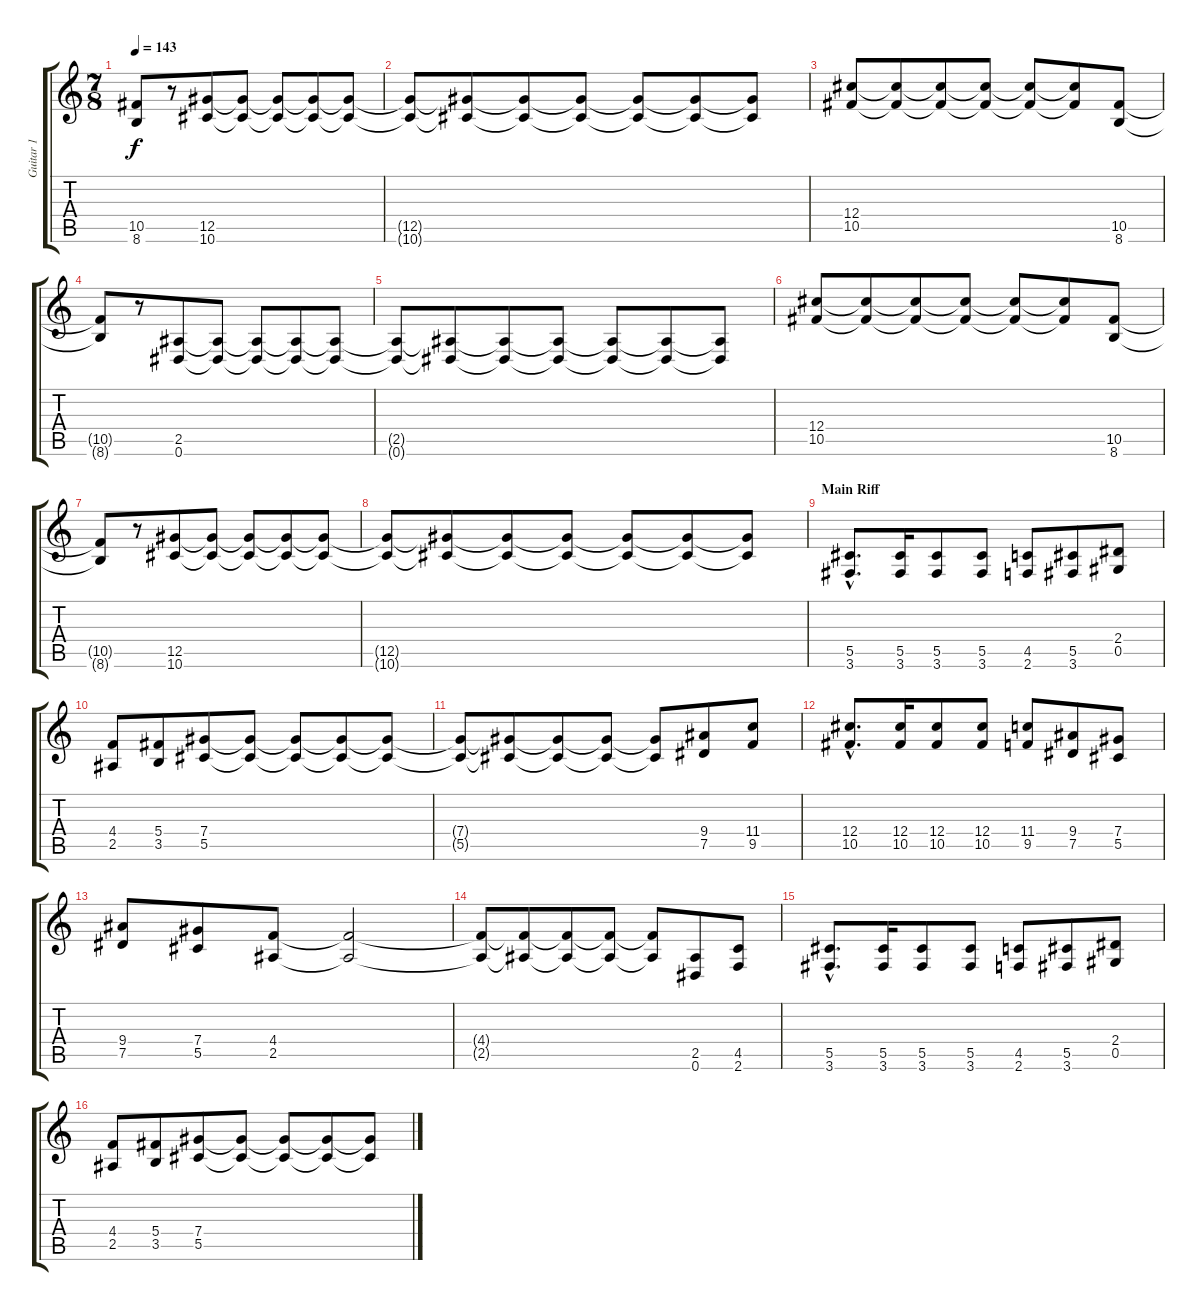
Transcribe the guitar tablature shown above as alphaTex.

\track ("Guitar 1" "Guitar 1") {instrument distortionguitar}
\staff {score tabs}
\tuning (Eb4 Bb3 Gb3 Db3 Ab2 Eb2) {hide}
\ts (7 8)
\tempo 143
\clef g2
\ks c
(10.5{t} 8.6{t}).8{dy f} r.8 (12.5 10.6).8 (12.5{t} 10.6{t}).8 (12.5{t} 10.6{t}).8 (12.5{t} 10.6{t}).8 (12.5{t} 10.6{t}).8 |
(12.5{t} 10.6{t}).8 (12.5{t} 10.6{t}).8 (12.5{t} 10.6{t}).8 (12.5{t} 10.6{t}).8 (12.5{t} 10.6{t}).8 (12.5{t} 10.6{t}).8 (12.5{t} 10.6{t}).8 |
(12.4 10.5).8 (12.4{t} 10.5{t}).8 (12.4{t} 10.5{t}).8 (12.4{t} 10.5{t}).8 (12.4{t} 10.5{t}).8 (12.4{t} 10.5{t}).8 (10.5 8.6).8 |
(10.5{t} 8.6{t}).8 r.8 (2.5 0.6).8 (2.5{t} 0.6{t}).8 (2.5{t} 0.6{t}).8 (2.5{t} 0.6{t}).8 (2.5{t} 0.6{t}).8 |
(2.5{t} 0.6{t}).8 (2.5{t} 0.6{t}).8 (2.5{t} 0.6{t}).8 (2.5{t} 0.6{t}).8 (2.5{t} 0.6{t}).8 (2.5{t} 0.6{t}).8 (2.5{t} 0.6{t}).8 |
(12.4 10.5).8 (12.4{t} 10.5{t}).8 (12.4{t} 10.5{t}).8 (12.4{t} 10.5{t}).8 (12.4{t} 10.5{t}).8 (12.4{t} 10.5{t}).8 (10.5 8.6).8 |
(10.5{t} 8.6{t}).8 r.8 (12.5 10.6).8 (12.5{t} 10.6{t}).8 (12.5{t} 10.6{t}).8 (12.5{t} 10.6{t}).8 (12.5{t} 10.6{t}).8 |
(12.5{t} 10.6{t}).8 (12.5{t} 10.6{t}).8 (12.5{t} 10.6{t}).8 (12.5{t} 10.6{t}).8 (12.5{t} 10.6{t}).8 (12.5{t} 10.6{t}).8 (12.5{t} 10.6{t}).8 |
\section ("" "Main Riff")
(5.5{hac} 3.6{hac}).8{d} (5.5 3.6).16 (5.5 3.6).8 (5.5 3.6).8 (4.5 2.6).8 (5.5 3.6).8 (2.4 0.5).8 |
(4.4 2.5).8 (5.4 3.5).8 (7.4 5.5).8 (7.4{t} 5.5{t}).8 (7.4{t} 5.5{t}).8 (7.4{t} 5.5{t}).8 (7.4{t} 5.5{t}).8 |
(7.4{t} 5.5{t}).8 (7.4{t} 5.5{t}).8 (7.4{t} 5.5{t}).8 (7.4{t} 5.5{t}).8 (7.4{t} 5.5{t}).8 (9.4 7.5).8 (11.4 9.5).8 |
(12.4{hac} 10.5{hac}).8{d} (12.4 10.5).16 (12.4 10.5).8 (12.4 10.5).8 (11.4 9.5).8 (9.4 7.5).8 (7.4 5.5).8 |
(9.4 7.5).8 (7.4 5.5).8 (4.4 2.5).8 (4.4{t} 2.5{t}).2 |
(4.4{t} 2.5{t}).8 (4.4{t} 2.5{t}).8 (4.4{t} 2.5{t}).8 (4.4{t} 2.5{t}).8 (4.4{t} 2.5{t}).8 (2.5 0.6).8 (4.5 2.6).8 |
(5.5{hac} 3.6{hac}).8{d} (5.5 3.6).16 (5.5 3.6).8 (5.5 3.6).8 (4.5 2.6).8 (5.5 3.6).8 (2.4 0.5).8 |
(4.4 2.5).8 (5.4 3.5).8 (7.4 5.5).8 (7.4{t} 5.5{t}).8 (7.4{t} 5.5{t}).8 (7.4{t} 5.5{t}).8 (7.4{t} 5.5{t}).8
